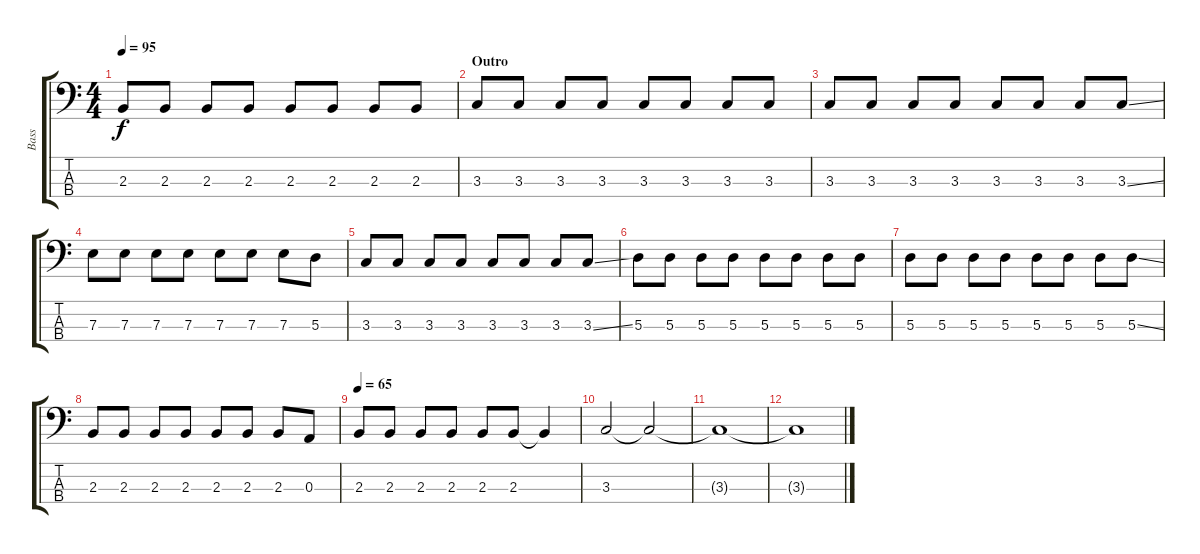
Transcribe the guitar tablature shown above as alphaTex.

\track ("Bass" "Bass") {instrument electricbasspick}
\staff {score tabs}
\tuning (G2 D2 A1 E1) {hide}
\ts (4 4)
\tempo 95
\clef f4
\ks c
2.3.8{dy f} 2.3.8 2.3.8 2.3.8 2.3.8 2.3.8 2.3.8 2.3.8 |
\section ("" "Outro")
3.3.8 3.3.8 3.3.8 3.3.8 3.3.8 3.3.8 3.3.8 3.3.8 |
3.3.8 3.3.8 3.3.8 3.3.8 3.3.8 3.3.8 3.3.8 3.3{ss}.8 |
7.3.8 7.3.8 7.3.8 7.3.8 7.3.8 7.3.8 7.3.8 5.3.8 |
3.3.8 3.3.8 3.3.8 3.3.8 3.3.8 3.3.8 3.3.8 3.3{ss}.8 |
5.3.8 5.3.8 5.3.8 5.3.8 5.3.8 5.3.8 5.3.8 5.3.8 |
5.3.8 5.3.8 5.3.8 5.3.8 5.3.8 5.3.8 5.3.8 5.3{ss}.8 |
2.3.8 2.3.8 2.3.8 2.3.8 2.3.8 2.3.8 2.3.8 0.3.8 |
\tempo 65
2.3.8 2.3.8 2.3.8 2.3.8 2.3.8 2.3.8 2.3{t}.4 |
3.3.2 3.3{t}.2{volume 0} |
3.3{t}.1 |
3.3{t}.1
